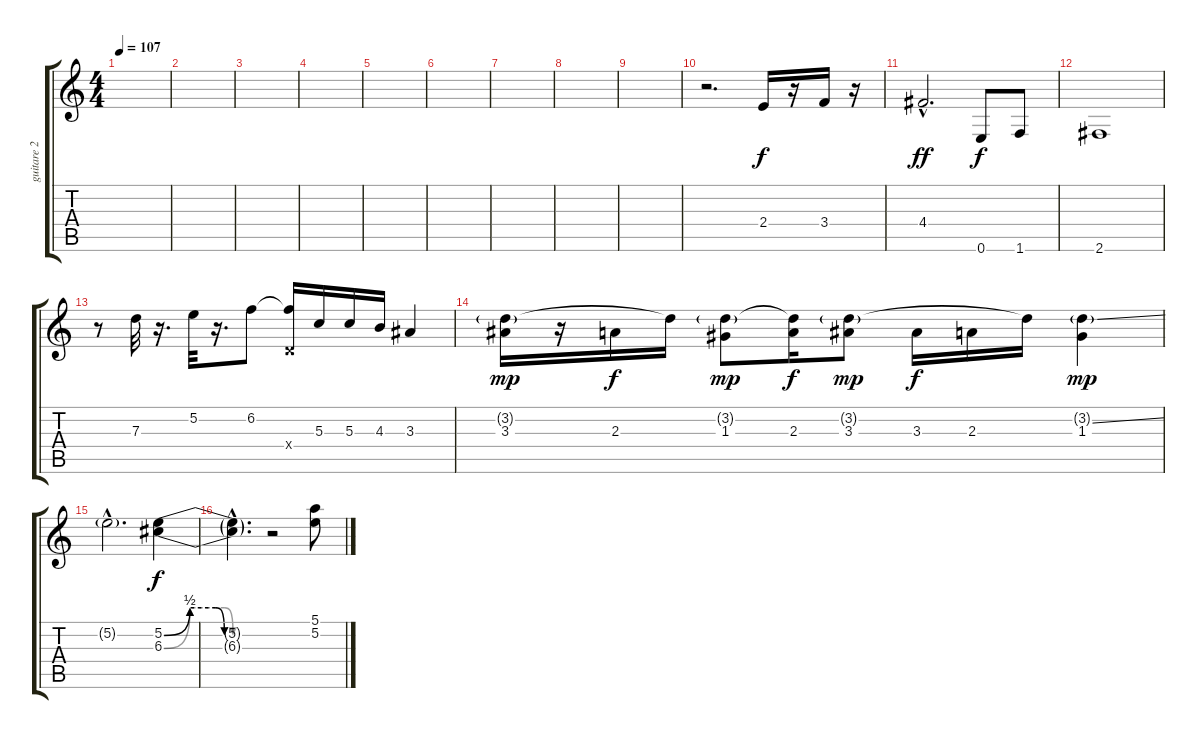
\track ("guitare 2" "guitare 2") {instrument acousticguitarsteel}
\staff {score tabs}
\tuning (E4 B3 G3 D3 A2 E2) {hide}
\ts (4 4)
\tempo 107
\clef g2
\ks c
|
|
|
|
|
|
|
|
|
r.2{d} 2.4.16 r.16 3.4.16 r.16 |
4.4{hac}.2{d dy ff} 0.6.8{dy f} 1.6.8 |
2.6.1 |
r.8 7.3.32 r.16{d} 5.2.32 r.16{d} 6.2.8 (6.2{t} 0.4{x}).16 5.3.16 5.3.16 4.3.16 3.3.4 |
(3.2{g} 3.3).16{dy mp} r.16 2.3.16{dy f} 3.2{t}.16 (3.2{g} 1.3).8{dy mp} (3.2{t} 2.3).16{dy f} (3.2{g} 3.3).8{dy mp} 3.3.16{dy f} 2.3.16 3.2{t}.16 (3.2{ss g} 1.3).4{dy mp} |
5.2{g hac}.2{d} (5.2{be (custom 0 0 15 2 30 2 35 0 60 0)} 6.3{be (custom 0 0 15 2 35 2 40 0 60 0)}).4{dy f} |
(5.2{hac t} 6.3{hac t}).4{d} r.2 (5.1{ss} 5.2{ss}).8
